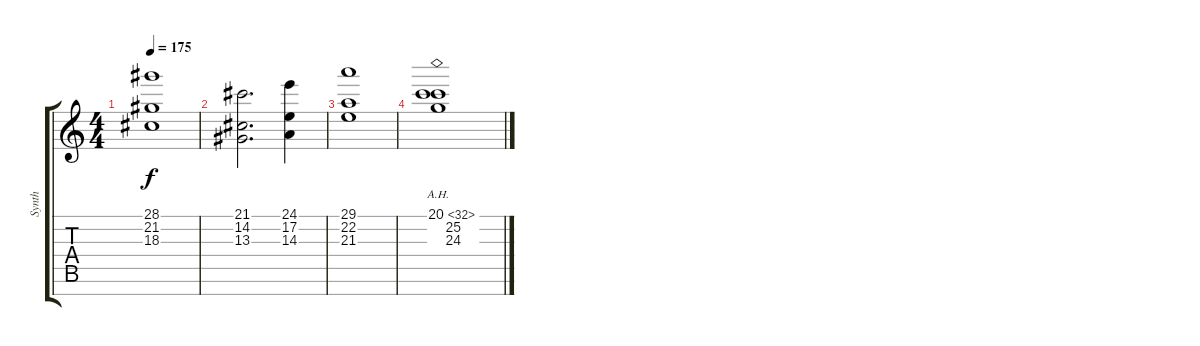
\track ("Synth" "Synth") {instrument stringensemble1}
\staff {score tabs}
\tuning (E4 B3 G3 D3 A2 E2 B1) {hide}
\ts (4 4)
\tempo 175
\clef g2
\ks c
(28.1 21.2 18.3).1{dy f} |
(21.1 14.2 13.3).2{d} (24.1 17.2 14.3).4 |
(29.1 22.2 21.3).1 |
(20.1{ah 12} 25.2 24.3).1
